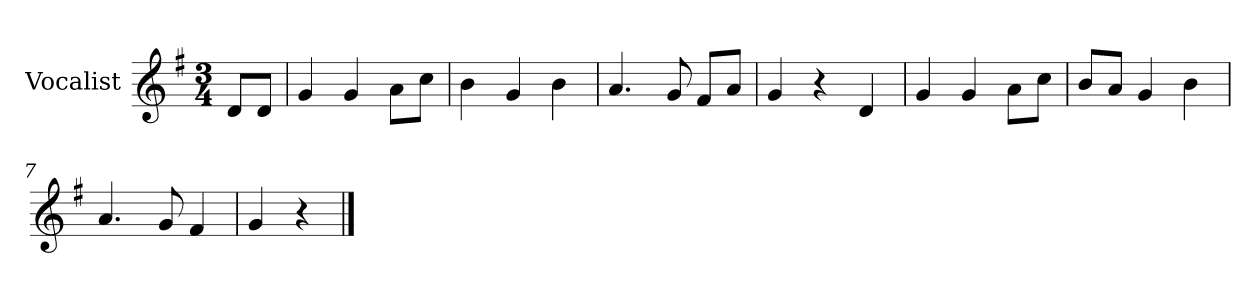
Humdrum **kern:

**kern
*part1
*staff1
*I"Vocalist
*k[f#]
*G:
*M3/4
=
8dL
8dJ
=1
4g
4g
8aL
8ccJ
=2
4b
4g
4b
=3
4.a
8g
8f#L
8aJ
=4
4g
4r
4d
=5
4g
4g
8aL
8ccJ
=6
8bL
8aJ
4g
4b
=7
4.a
8g
4f#
=8
4g
4r
==
*-
